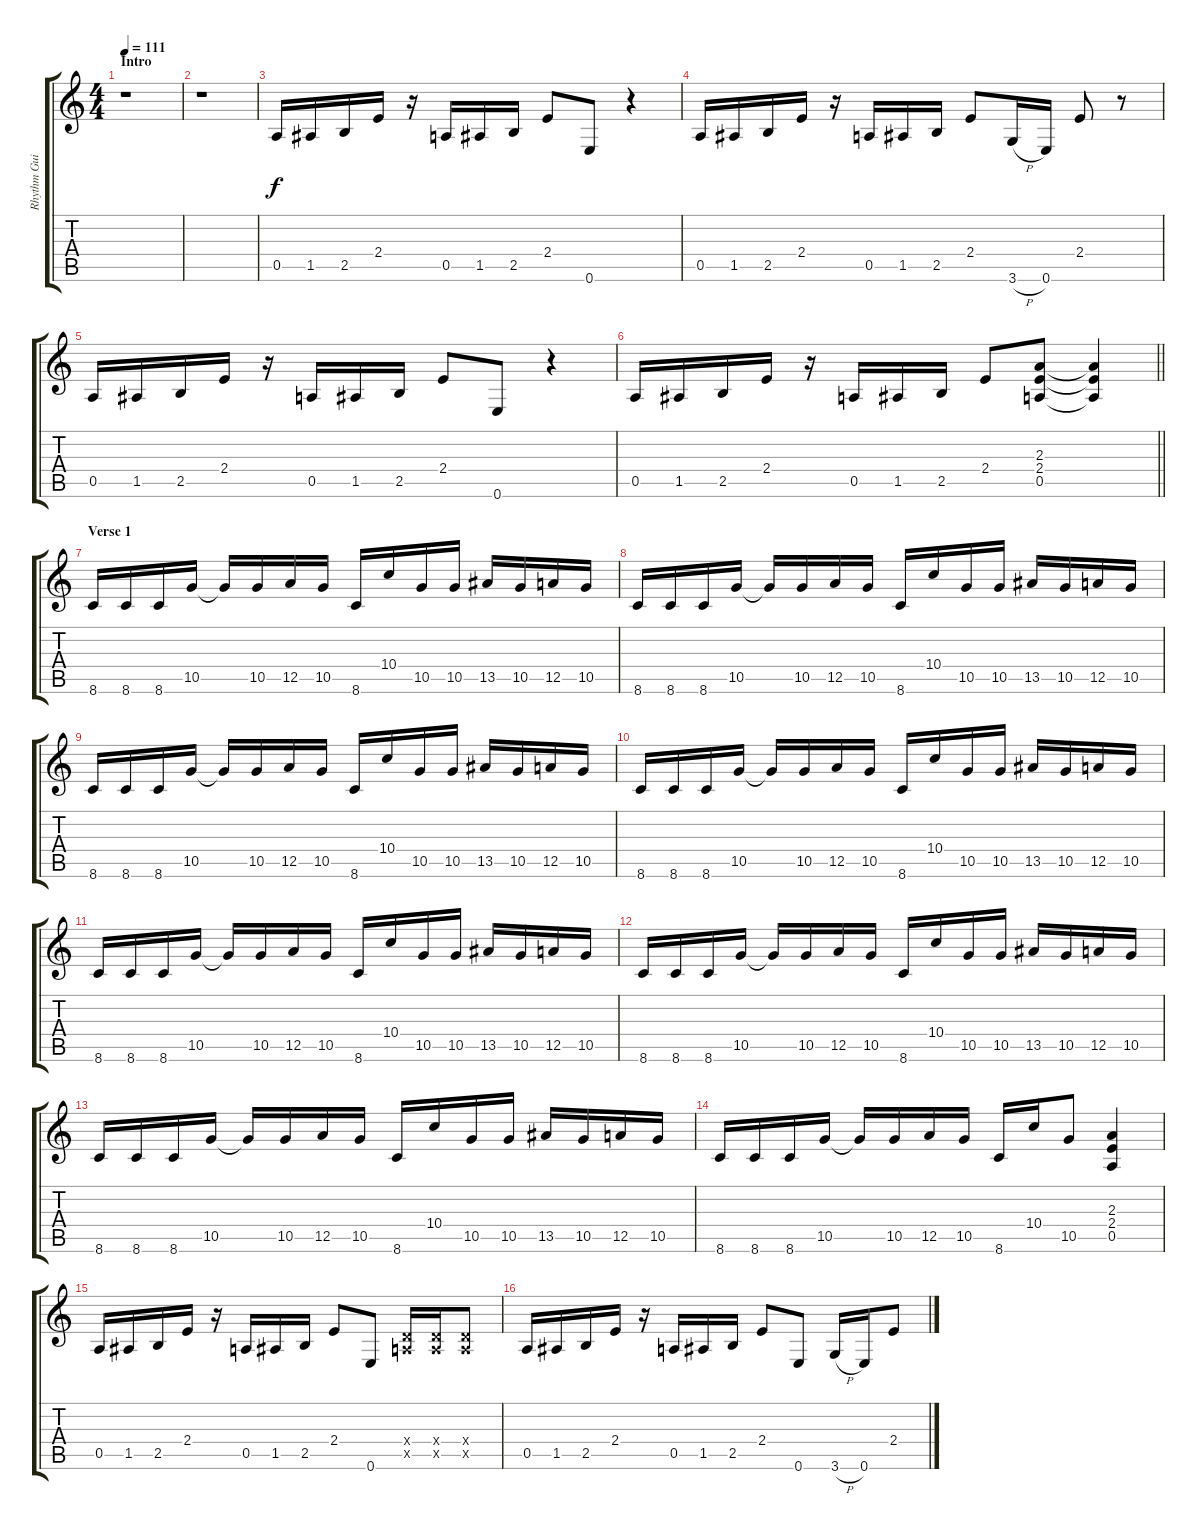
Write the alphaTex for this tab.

\track ("Rhythm Guitar 1" "Rhythm Gui") {instrument overdrivenguitar}
\staff {score tabs}
\tuning (E4 B3 G3 D3 A2 E2) {hide}
\ts (4 4)
\section ("" "Intro")
\tempo 111
\clef g2
\ks c
r.1{dy f instrument overdrivenguitar} |
r.1 |
0.5.16 1.5.16 2.5.16 2.4.16 r.16 0.5.16 1.5.16 2.5.16 2.4.8 0.6.8 r.4 |
0.5.16 1.5.16 2.5.16 2.4.16 r.16 0.5.16 1.5.16 2.5.16 2.4.8 3.6{h}.16 0.6.16 2.4.8 r.8 |
0.5.16 1.5.16 2.5.16 2.4.16 r.16 0.5.16 1.5.16 2.5.16 2.4.8 0.6.8 r.4 |
\barLineRight lightlight
0.5.16 1.5.16 2.5.16 2.4.16 r.16 0.5.16 1.5.16 2.5.16 2.4.8 (2.3 2.4 0.5).8 (2.3{t} 2.4{t} 0.5{t}).4 |
\section ("" "Verse 1")
8.6.16 8.6.16 8.6.16 10.5.16 10.5{t}.16 10.5.16 12.5.16 10.5.16 8.6.16 10.4.16 10.5.16 10.5.16 13.5.16 10.5.16 12.5.16 10.5.16 |
8.6.16 8.6.16 8.6.16 10.5.16 10.5{t}.16 10.5.16 12.5.16 10.5.16 8.6.16 10.4.16 10.5.16 10.5.16 13.5.16 10.5.16 12.5.16 10.5.16 |
8.6.16 8.6.16 8.6.16 10.5.16 10.5{t}.16 10.5.16 12.5.16 10.5.16 8.6.16 10.4.16 10.5.16 10.5.16 13.5.16 10.5.16 12.5.16 10.5.16 |
8.6.16 8.6.16 8.6.16 10.5.16 10.5{t}.16 10.5.16 12.5.16 10.5.16 8.6.16 10.4.16 10.5.16 10.5.16 13.5.16 10.5.16 12.5.16 10.5.16 |
8.6.16 8.6.16 8.6.16 10.5.16 10.5{t}.16 10.5.16 12.5.16 10.5.16 8.6.16 10.4.16 10.5.16 10.5.16 13.5.16 10.5.16 12.5.16 10.5.16 |
8.6.16 8.6.16 8.6.16 10.5.16 10.5{t}.16 10.5.16 12.5.16 10.5.16 8.6.16 10.4.16 10.5.16 10.5.16 13.5.16 10.5.16 12.5.16 10.5.16 |
8.6.16 8.6.16 8.6.16 10.5.16 10.5{t}.16 10.5.16 12.5.16 10.5.16 8.6.16 10.4.16 10.5.16 10.5.16 13.5.16 10.5.16 12.5.16 10.5.16 |
8.6.16 8.6.16 8.6.16 10.5.16 10.5{t}.16 10.5.16 12.5.16 10.5.16 8.6.16 10.4.16 10.5.8 (2.3 2.4 0.5).4 |
0.5.16 1.5.16 2.5.16 2.4.16 r.16 0.5.16 1.5.16 2.5.16 2.4.8 0.6.8 (0.4{x} 0.5{x}).16 (0.4{x} 0.5{x}).16 (0.4{x} 0.5{x}).8 |
0.5.16 1.5.16 2.5.16 2.4.16 r.16 0.5.16 1.5.16 2.5.16 2.4.8 0.6.8 3.6{h}.16 0.6.16 2.4.8
